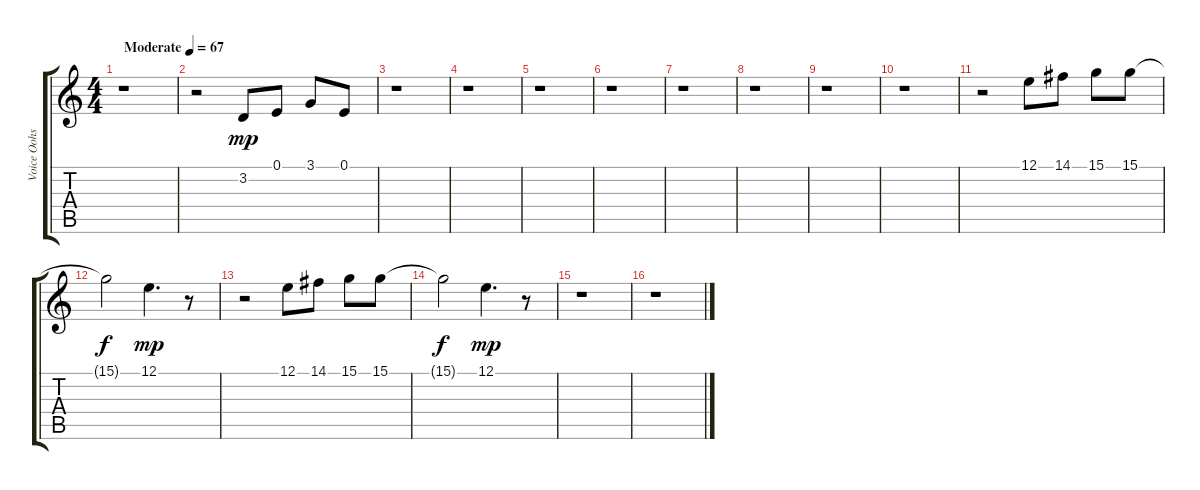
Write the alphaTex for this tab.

\track ("Voice Oohs" "Voice Oohs") {instrument voiceoohs}
\staff {score tabs}
\tuning (E4 B3 G3 D3 A2 E2) {hide}
\ts (4 4)
\tempo (67 "Moderate")
\clef g2
\ks c
r.1{dy mp instrument voiceoohs} |
r.2 3.2.8 0.1.8 3.1.8 0.1.8 |
r.1 |
r.1 |
r.1 |
r.1 |
r.1 |
r.1 |
r.1 |
r.1 |
r.2 12.1.8 14.1.8 15.1.8 15.1.8 |
15.1{t}.2{dy f} 12.1.4{d dy mp} r.8 |
r.2 12.1.8 14.1.8 15.1.8 15.1.8 |
15.1{t}.2{dy f} 12.1.4{d dy mp} r.8 |
r.1 |
r.1
